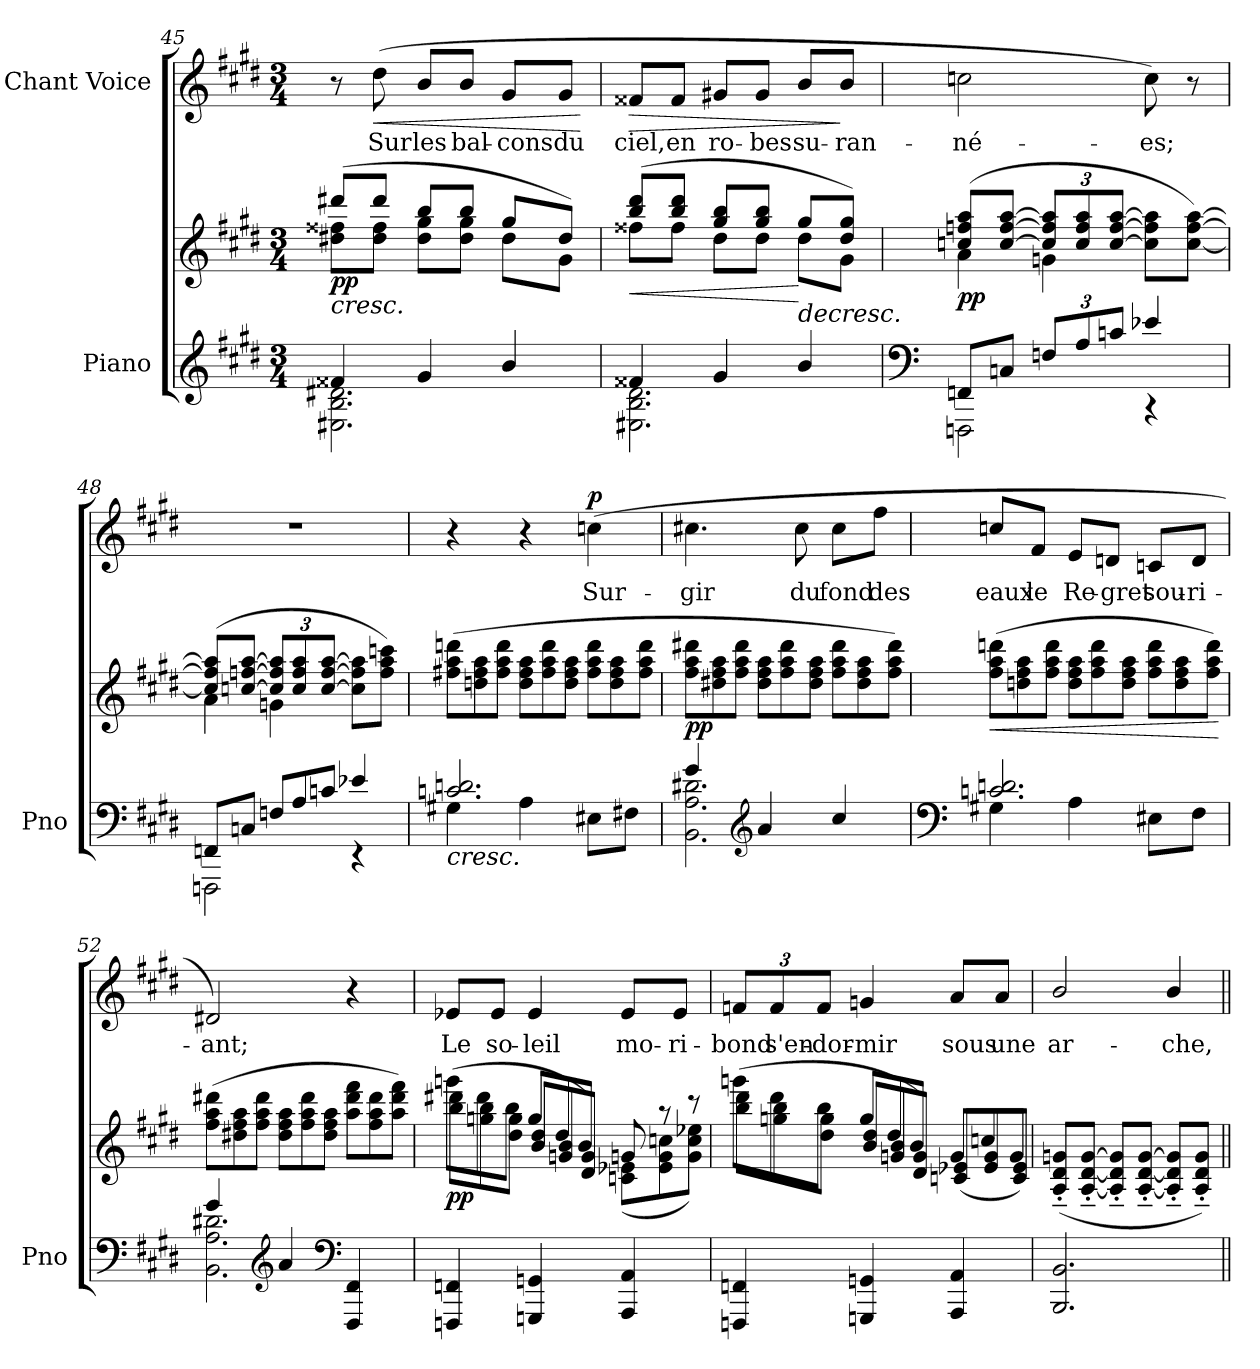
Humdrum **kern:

**kern	**kern	**dynam	**kern	**text	**dynam
*part2	*part2	*part2	*part1	*part1	*part1
*staff3	*staff2	*staff2/3	*staff1	*staff1	*staff1
*I"Piano	*	*	*I"Chant Voice	*	*
*I'Pno	*	*	*	*	*
*clefG2	*clefG2	*	*clefG2	*	*
*k[f#c#g#d#]	*k[f#c#g#d#]	*	*k[f#c#g#d#]	*	*
*M3/4	*M3/4	*	*M3/4	*	*
=45	=45	=45	=45	=45	=45
*^	*	*	*	*	*
!	!	!	!LO:HP:b	!	!	!
*	*	*^	*	*	*	*
!	!	!	!	!LO:DY:n=1:b	!	!	!
4f##X/	2.E#X\ 2.B\ 2.d#X\	(8ddd#X/L	8dd#X\ 8ff##X\L	< pp	8r	.	.
!	!	!	!	!	!	!	!LO:HP:b
.	.	8ddd#/J	8dd#\ 8ff##\J	.	(8dd#\	Sur	<
4g#/	.	8bb/L	8dd#\ 8gg#\L	.	8b/L	les	.
.	.	8bb/J	8dd#\ 8gg#\J	.	8b/J	bal-	.
4b/	.	8gg#/L	8dd#\L	.	8g#/L	-cons	.
.	.	8dd#/J)	8g#\J	.	8g#/J	du	.
*v	*v	*	*	*	*	*	*
*	*v	*v	*	*	*	*
.	.	.	.	.	[
=46	=46	=46	=46	=46	=46
*^	*	*	*	*	*
!	!	!	!LO:HP:b	!	!	!LO:HP:b
*	*	*^	*	*	*	*
4f##X/	2.E#X\ 2.B\ 2.d#\	(8bb/ 8ddd#/L	8ff##X\L	<	8f##X/L	ciel,	>
.	.	8bb/ 8ddd#/J	8ff##\J	.	8f##/J	en	.
4g#/	.	8gg#/ 8bb/L	8dd#\L	.	8g#X/L	ro-	.
.	.	8gg#/ 8bb/J	8dd#\J	.	8g#/J	-bes	.
!	!	!	!	!LO:HP:n=1:b	!	!	!
4b/	.	8gg#/L	8dd#\L	[ >	8b/L	su-	.
.	.	8dd#/ 8gg#/J)	8g#\J	.	8b/J	-ran-	]
*v	*v	*	*	*	*	*	*
*	*v	*v	*	*	*	*
.	.	[	.	.	.
=47	=47	=47	=47	=47	=47
*clefF4	*	*	*	*	*
*^	*^	*	*	*	*
!	!	!	!	!LO:DY:b	!	!	!
8FFn/L	2FFFn\	(8ccn/ 8ffn/ 8aa/L	(4a\	pp	2ccn\	-né-	.
8Cn/J	.	[8cc/ [8ff/ [8aa/J	.	.	.	.	.
*Xbrackettup	*	*Xbrackettup	*	*	*	*	*
12Fn/L	.	12cc/] 12ff/] 12aa/]L	4gn\	.	.	.	.
12A/	.	12cc/ 12ff/ 12aa/	.	.	.	.	.
12cn/J	.	[12cc/ [12ff/ [12aa/J	.	.	.	.	.
4e-X/)	4r	8cc\] 8ff\] 8aa\]L	4ryy	.	8cc\)	-es;	.
.	.	[8cc\ [8ff\ [8aa\J)	.	.	8r	.	.
=48	=48	=48	=48	=48	=48	=48	=48
8FFn/L	2FFFn\	(8ccn/] 8ffn/] 8aa/]L	(4a\	.	2.r	.	.
8Cn/J	.	[8cc/ [8ff/ [8aa/J	.	.	.	.	.
*Xtuplet	*	*	*	*	*	*	*
12Fn/L	.	12cc/] 12ff/] 12aa/]L	4gn\	.	.	.	.
12A/	.	12cc/ 12ff/ 12aa/	.	.	.	.	.
12cn/J	.	[12cc/ [12ff/ [12aa/J	.	.	.	.	.
4e-X/)	4r	8cc\] 8ff\] 8aa\]L	4ryy	.	.	.	.
.	.	8ff\ 8aa\ 8cccn\J)	.	.	.	.	.
*	*	*v	*v	*	*	*	*
=49	=49	=49	=49	=49	=49	=49
!	!	!	!LO:HP:b=2	!	!	!
*	*	*Xtuplet	*	*	*	*
2.cn/ 2.dn/	4G#X\	(12ff#X\ 12aa\ 12dddn\L	<	4r	.	.
.	.	12ddn\ 12ff#\ 12aa\	.	.	.	.
.	.	12ff#\ 12aa\ 12ddd\J	.	.	.	.
.	4A\	12dd\ 12ff#\ 12aa\L	.	4r	.	.
.	.	12ff#\ 12aa\ 12ddd\	.	.	.	.
.	.	12dd\ 12ff#\ 12aa\J	.	.	.	.
!	!	!	!	!	!	!LO:DY:b
.	8E#X\L	12ff#\ 12aa\ 12ddd\L	.	(4ccn\	Sur-	p
.	.	12dd\ 12ff#\ 12aa\	.	.	.	.
.	8F#X\J	.	.	.	.	.
.	.	12ff#\ 12aa\ 12ddd\J	.	.	.	.
*v	*v	*	*	*	*	*
.	.	]	.	.	.
=50	=50	=50	=50	=50	=50
*^	*	*	*	*	*
!	!	!	!LO:DY:b	!	!	!
4g#/	2.BB\ 2.A\ 2.d#X\	12ff#\ 12aa\ 12ddd#X\L	pp	4.cc#X\	-gir	.
.	.	12dd#X\ 12ff#\ 12aa\	.	.	.	.
.	.	12ff#\ 12aa\ 12ddd#\J	.	.	.	.
*clefG2	*	*	*	*	*	*
4a/	.	12dd#\ 12ff#\ 12aa\L	.	.	.	.
.	.	12ff#\ 12aa\ 12ddd#\	.	.	.	.
.	.	.	.	8cc#\	du	.
.	.	12dd#\ 12ff#\ 12aa\J	.	.	.	.
4cc#/	.	12ff#\ 12aa\ 12ddd#\L	.	8cc#\L	fond	.
.	.	12dd#\ 12ff#\ 12aa\	.	.	.	.
.	.	.	.	8ff#\J	des	.
.	.	12ff#\ 12aa\ 12ddd#\J)	.	.	.	.
=51	=51	=51	=51	=51	=51	=51
*clefF4	*	*	*	*	*	*
!	!	!	!LO:HP:b	!	!	!
2.cn/ 2.dn/	4G#X\	(12ff#\ 12aa\ 12dddn\L	<	8ccn/L	eaux	.
.	.	12ddn\ 12ff#\ 12aa\	.	.	.	.
.	.	.	.	8f#/J	le	.
.	.	12ff#\ 12aa\ 12ddd\J	.	.	.	.
.	4A\	12dd\ 12ff#\ 12aa\L	.	8e/L	Re-	.
.	.	12ff#\ 12aa\ 12ddd\	.	.	.	.
.	.	.	.	8dn/J	-gret	.
.	.	12dd\ 12ff#\ 12aa\J	.	.	.	.
.	8E#X\L	12ff#\ 12aa\ 12ddd\L	.	8cn/L	sou-	.
.	.	12dd\ 12ff#\ 12aa\	.	.	.	.
.	8F#\J	.	.	8d/J	-ri-	.
.	.	12ff#\ 12aa\ 12ddd\J)	.	.	.	.
*v	*v	*	*	*	*	*
.	.	[	.	.	.
=52	=52	=52	=52	=52	=52
*^	*	*	*	*	*
4g#/	2.BB\ 2.A\ 2.d#X\	(12ff#\ 12aa\ 12ddd#X\L	.	2d#X/)	-ant;	.
.	.	12dd#X\ 12ff#\ 12aa\	.	.	.	.
.	.	12ff#\ 12aa\ 12ddd#\J	.	.	.	.
*clefG2	*	*	*	*	*	*
4a/	.	12dd#\ 12ff#\ 12aa\L	.	.	.	.
.	.	12ff#\ 12aa\ 12ddd#\	.	.	.	.
.	.	12dd#\ 12ff#\ 12aa\J	.	.	.	.
*clefF4	*	*	*	*	*	*
4FFF#/ 4FF#/	.	12aa\ 12ddd#\ 12fff#\L	.	4r	.	.
.	.	12ff#\ 12aa\ 12ddd#\	.	.	.	.
.	.	12aa\ 12ddd#\ 12fff#\J)	[	.	.	.
*v	*v	*	*	*	*	*
=53	=53	=53	=53	=53	=53
*	*^	*	*	*	*
!	!	!	!LO:DY:b	!	!	!
4FFFn/ 4FFn/	(12gggn\L	12bb\ 12ddd#X\L	pp	8e-X/L	Le	.
.	12ddd#\	12ggn\ 12bb\	.	.	.	.
.	.	.	.	8e-/J	so-	.
.	12bb\J	12dd#\ 12gg\J	.	.	.	.
4GGGn/ 4GGn/	12gg/L	12b/ 12dd#/L	.	4e-/	-leil	.
.	12dd#/	12gn/ 12b/	.	.	.	.
.	12b/J)	12d#/ 12g/J	.	.	.	.
4AAA/ 4AA/	12gn/	(12cn\ 12e-X\L	.	8e-/L	mo-	.
.	12r	12e-\ 12g\ 12ccn\	.	.	.	.
.	.	.	.	8e-/J	-ri-	.
.	12r	12g\ 12cc\ 12ee-X\J)	.	.	.	.
=54	=54	=54	=54	=54	=54	=54
*	*	*	*	*Xbrackettup	*	*
4FFFn/ 4FFn/	(12gggn\L	12bb\ 12ddd#\L	.	12fn/L	-bond	.
.	12ddd#\	12ggn\ 12bb\	.	12f/	s'en-	.
.	12bb\J	12dd#\ 12gg\J	.	12f/J	-dor-	.
4GGGn/ 4GGn/	12gg/L	12b/ 12dd#/L	.	4gn/	-mir	.
.	12dd#/	12gn/ 12b/	.	.	.	.
.	12b/J)	12d#/ 12g/J	.	.	.	.
4AAA/ 4AA/	12g/L	(12cn/ 12e-X/L	.	8a/L	sous	.
.	12ccn/	12e-/ 12g/	.	.	.	.
.	.	.	.	8a/J	une	.
.	12g/J	12c/ 12e-/J)	.	.	.	.
*	*v	*v	*	*	*	*
=55	=55	=55	=55	=55	=55
2.BBB/ 2.BB/	(8A/'~ 8d#/'~ 8gn/'~L	.	2b/	ar-	.
.	[8A/'~ [8d#/'~ [8g/'~J	.	.	.	.
.	8A/]'~ 8d#/]'~ 8g/]'~L	.	.	.	.
.	[8A/'~ [8d#/'~ [8g/'~J	.	.	.	.
.	8A/]'~ 8d#/]'~ 8g/]'~L	.	4b/	-che,	.
.	8A/'~ 8d#/'~ 8g/'~J)	.	.	.	.
=||	=||	=||	=||	=||	=||
*-	*-	*-	*-	*-	*-
